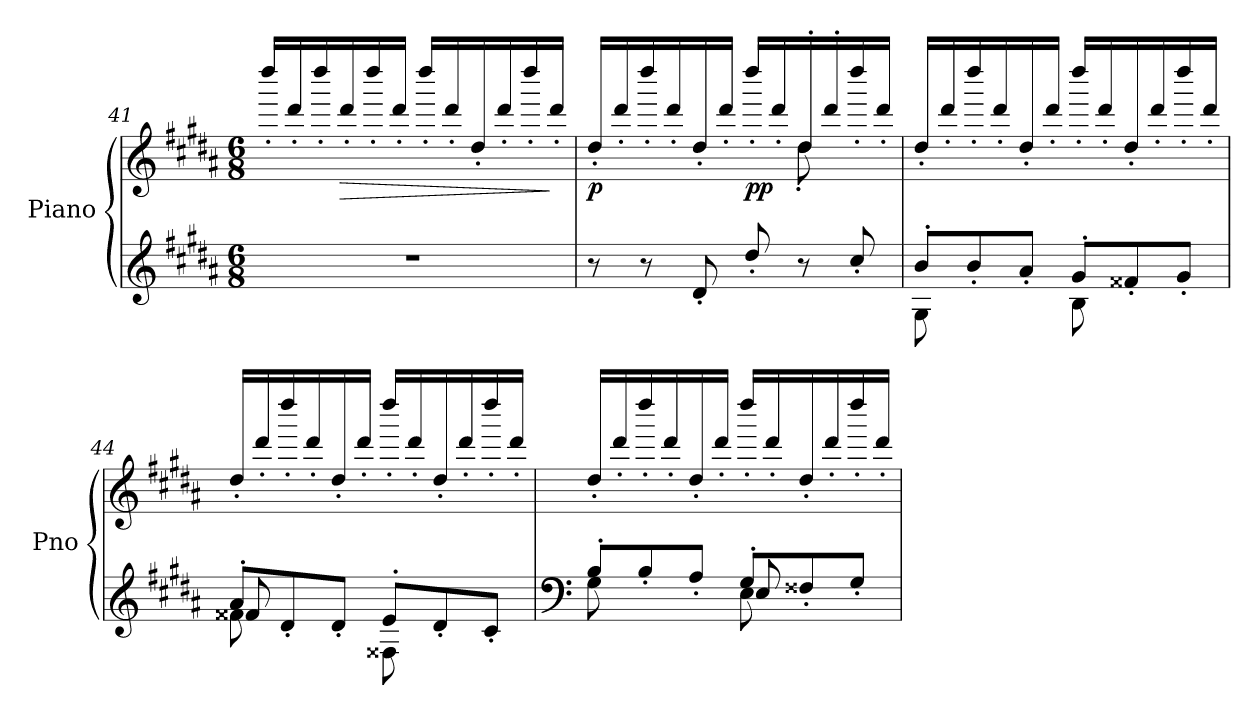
**kern	**kern	**dynam
*part1	*part1	*part1
*staff2	*staff1	*staff1/2
*I"Piano	*	*
*I'Pno	*	*
*clefG2	*clefG2	*
*k[f#c#g#d#a#]	*k[f#c#g#d#a#]	*
*B:	*B:	*
*M6/8	*M6/8	*
=41	=41	=41
2.r	16dddd#'/LL	.
.	16ddd#'/	.
.	16dddd#'/	.
!	!	!LO:HP:b
.	16ddd#'/	>
.	16dddd#'/	.
.	16ddd#'/JJ	.
.	16dddd#'/LL	.
.	16ddd#'/	.
.	16dd#'/	.
.	16ddd#'/	.
.	16dddd#'/	.
.	16ddd#'/JJ	]
!!LO:PB:g=z
=42	=42	=42
*	*^	*
!	!	!	!LO:DY:b
8r	16dd#'/LL	2ryy	p
.	16ddd#'/	.	.
8r	16dddd#'/	.	.
.	16ddd#'/	.	.
8d#'/	16dd#'/	.	.
.	16ddd#'/JJ	.	.
!	!	!	!LO:DY:b
8dd#'/	16dddd#'/LL	.	pp
.	16ddd#'/	.	.
8r	16dd#'/	8dd#'\	.
.	16ddd#'/	.	.
8cc#'/	16dddd#'/	8ryy	.
.	16ddd#'/JJ	.	.
*	*v	*v	*
=43	=43	=43
*^	*	*
8b'/L	8G#\	16dd#'/LL	.
.	.	16ddd#'/	.
8b'/	4ryy	16dddd#'/	.
.	.	16ddd#'/	.
8a#'/J	.	16dd#'/	.
.	.	16ddd#'/JJ	.
8g#'/L	8B\	16dddd#'/LL	.
.	.	16ddd#'/	.
8f##X'/	4ryy	16dd#'/	.
.	.	16ddd#'/	.
8g#'/J	.	16dddd#'/	.
.	.	16ddd#'/JJ	.
!!LO:LB:g=z
=44	=44	=44	=44
*	*^	*	*
8a#'/L	8f##X\	8f##: 8a#yy:	16dd#'/LL	.
.	.	.	16ddd#'/	.
8d#'/	4ryy	2ryy	16dddd#'/	.
.	.	.	16ddd#'/	.
8d#'/J	.	.	16dd#'/	.
.	.	.	16ddd#'/JJ	.
8e'/L	8F##X\	.	16dddd#'/LL	.
.	.	.	16ddd#'/	.
8d#'/	4ryy	.	16dd#'/	.
.	.	.	16ddd#'/	.
8c#'/J	.	8ryy	16dddd#'/	.
.	.	.	16ddd#'/JJ	.
=45	=45	=45	=45	=45
*clefF4	*	*	*	*
8B'/L	8G#\	4.ryy	16dd#'/LL	.
.	.	.	16ddd#'/	.
8B'/	4ryy	.	16dddd#'/	.
.	.	.	16ddd#'/	.
8A#'/J	.	.	16dd#'/	.
.	.	.	16ddd#'/JJ	.
8G#'/L	8E\	8E: 8G#yy:	16dddd#'/LL	.
.	.	.	16ddd#'/	.
8F##X'/	4ryy	4ryy	16dd#'/	.
.	.	.	16ddd#'/	.
8G#'/J	.	.	16dddd#'/	.
.	.	.	16ddd#'/JJ	.
*v	*v	*v	*	*
=	=	=
*-	*-	*-
